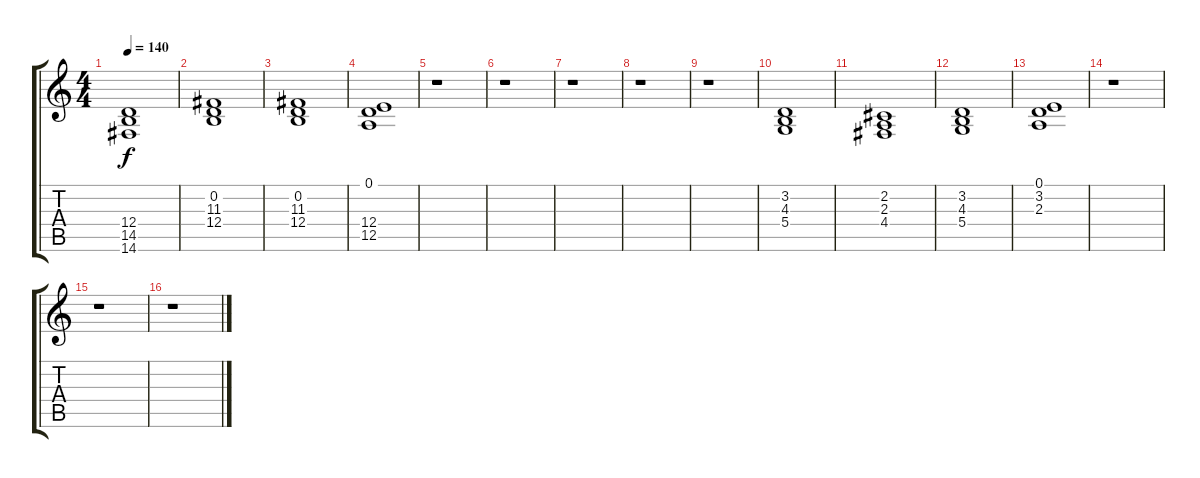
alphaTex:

\track "" {instrument choiraahs}
\staff {score tabs}
\tuning (E4 B3 G3 D3 A2 E2) {hide}
\ts (4 4)
\tempo 140
\clef g2
\ks c
(12.4 14.5 14.6).1{dy f volume 5} |
(0.2 11.3 12.4).1{volume 5} |
(0.2 11.3 12.4).1{volume 5} |
(0.1 12.4 12.5).1{volume 5} |
r.1 |
r.1 |
r.1 |
r.1 |
r.1 |
(3.2 4.3 5.4).1{volume 16} |
(2.2 2.3 4.4).1{volume 5} |
(3.2 4.3 5.4).1{volume 5} |
(0.1 3.2 2.3).1{volume 5} |
r.1 |
r.1 |
r.1
